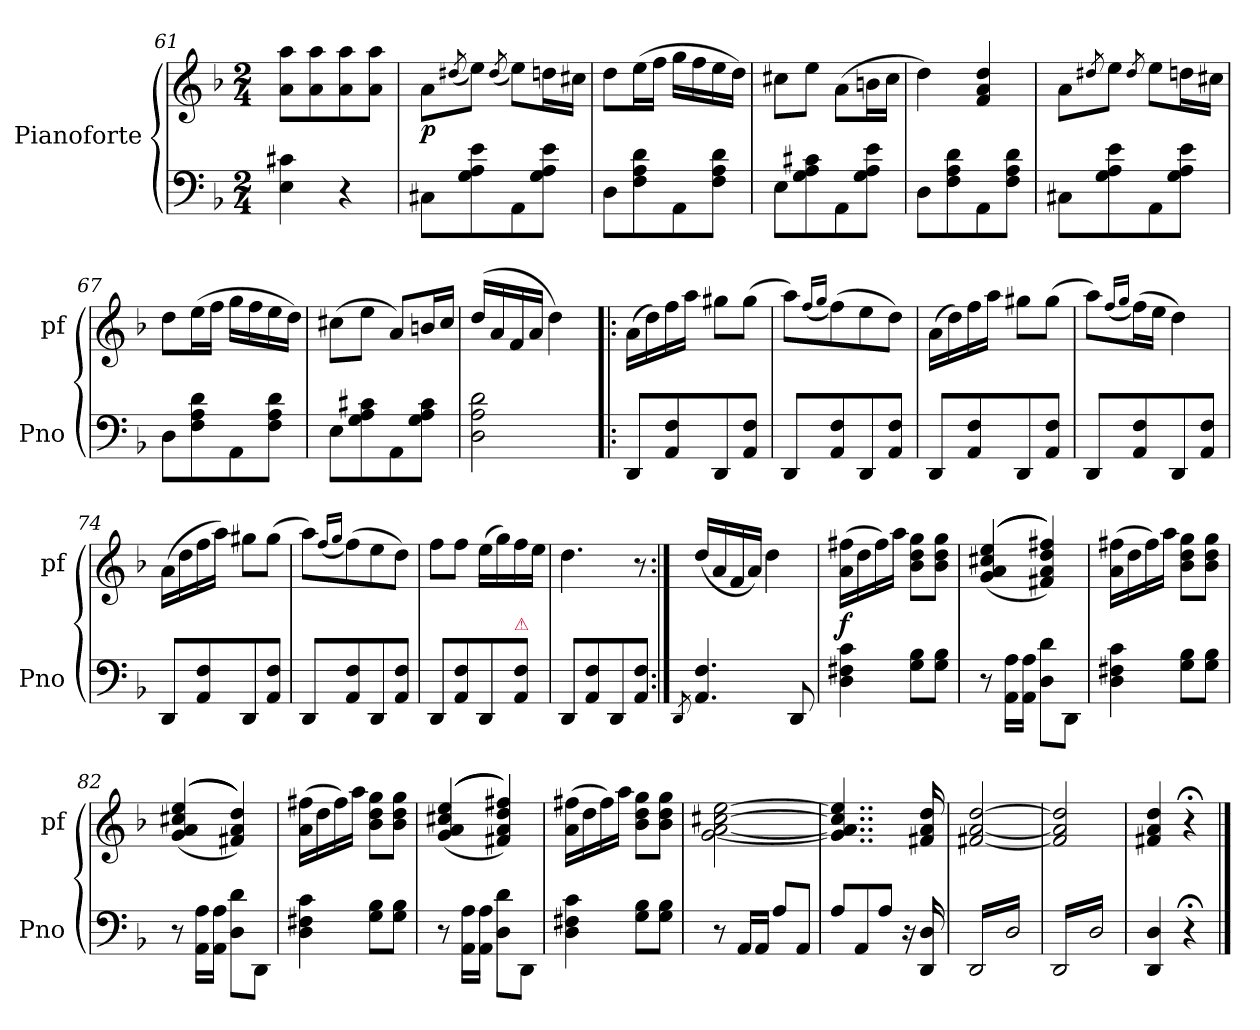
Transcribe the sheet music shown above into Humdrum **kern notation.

**kern	**kern	**dynam
*part2	*part1	*part1
*staff2	*staff1	*staff1
*I"Pianoforte	*I"Pianoforte	*
*I'Pno	*I'pf	*
*clefF4	*clefG2	*
*k[b-]	*k[b-]	*
*M2/4	*M2/4	*
=61	=61	=61
4E\ 4c#X\	8a\ 8aa\L	.
.	8a\ 8aa\	.
4r	8a\ 8aa\	.
.	8a\ 8aa\J	.
=62	=62	=62
8C#X\L	8a\L	p
.	(8qdd#X/	.
8G\ 8A\ 8e\	8ee\J)	.
.	(8qdd#/	.
8AA\	8ee\L)	.
8G\ 8A\ 8e\J	16ddn\L	.
.	16cc#X\JJ	.
=63	=63	=63
8D\L	8dd\L	.
8F\ 8A\ 8d\	(16ee\L	.
.	16ff\JJ	.
8AA\	16gg\LL	.
.	16ff\	.
8F\ 8A\ 8d\J	16ee\	.
.	16dd\JJ)	.
=64	=64	=64
8E\L	8cc#X\L	.
8G\ 8A\ 8c#X\	8ee\J	.
8AA\	(8a\L	.
8G\ 8A\ 8e\J	16bn\L	.
.	16cc#\JJ	.
=65	=65	=65
8D\L	4dd\)	.
8F\ 8A\ 8d\	.	.
8AA\	4f/ 4a/ 4dd/	.
8F\ 8A\ 8d\J	.	.
=66	=66	=66
8C#X\L	8a\L	.
.	8qdd#X/	.
8G\ 8A\ 8e\	8ee\J	.
.	8qdd#/	.
8AA\	8ee\L	.
8G\ 8A\ 8e\J	16ddn\L	.
.	16cc#X\JJ	.
=67	=67	=67
8D\L	8dd\L	.
8F\ 8A\ 8d\	(16ee\L	.
.	16ff\JJ	.
8AA\	16gg\LL	.
.	16ff\	.
8F\ 8A\ 8d\J	16ee\	.
.	16dd\JJ)	.
=68	=68	=68
8E\L	(8cc#X\L	.
8G\ 8A\ 8c#X\	8ee\J	.
8AA\	8a/L)	.
8G\ 8A\ 8c#\J	16bn/L	.
.	16cc#/JJ	.
=69	=69	=69
2D\ 2A\ 2d\	(<16dd/LL	.
.	16a/	.
.	16f/	.
.	16a/JJ	.
.	4dd\)	.
=70!|:	=70!|:	=70!|:
8DD/L	(16a\LL	.
.	16dd\)	.
8AA/ 8F/	16ff\	.
.	16aa\JJ	.
8DD/	8gg#X\L	.
8AA/ 8F/J	(8gg#\J	.
=71	=71	=71
8DD/L	8aa\L)	.
.	(16qqff/LL	.
.	16qqgg/JJ	.
8AA/ 8F/	(8ff\)	.
8DD/	8ee\	.
8AA/ 8F/J	8dd\J)	.
=72	=72	=72
8DD/L	(16a\LL	.
.	16dd\)	.
8AA/ 8F/	16ff\	.
.	16aa\JJ	.
8DD/	8gg#X\L	.
8AA/ 8F/J	(8gg#\J	.
=73	=73	=73
8DD/L	8aa\L)	.
.	(16qqff/LL	.
.	16qqgg/JJ	.
8AA/ 8F/	(16ff\L)	.
.	16ee\JJ	.
8DD/	4dd\)	.
8AA/ 8F/J	.	.
=74	=74	=74
8DD/L	(16a\LL	.
.	16dd\	.
8AA/ 8F/	16ff\	.
.	16aa\JJ)	.
8DD/	8gg#X\L	.
8AA/ 8F/J	(8gg#\J	.
=75	=75	=75
8DD/L	8aa\L)	.
.	(16qqff/LL	.
.	16qqgg/JJ	.
8AA/ 8F/	(8ff\)	.
8DD/	8ee\	.
8AA/ 8F/J	8dd\J)	.
=76	=76	=76
8DD/L	8ff\L	.
8AA/ 8F/	8ff\J	.
8DD/	(16ee\LL	.
.	16gg\)	.
!LO:TX:a:color=crimson:t=⚠	!	!
8AA/ 8F/J	16ff\	.
.	16ee\JJ	.
=77	=77	=77
8DD/L	4.dd\	.
8AA/ 8F/	.	.
8DD/	.	.
8AA/ 8F/J	8r	.
=78:|!	=78:|!	=78:|!
8qDD/	.	.
4.AA/ 4.F/	(16dd/LL	.
.	16a/	.
.	16f/	.
.	16a/JJ)	.
.	4dd\	.
8DD/	.	.
=79	=79	=79
4D\ 4F#X\ 4c\	(16a\ 16ff#X\LL	f
.	16dd\	.
.	16ff#\)	.
.	16aa\JJ	.
8G\ 8B-\L	8b-\ 8dd\ 8gg\L	.
8G\ 8B-\J	8b-\ 8dd\ 8gg\J	.
=80	=80	=80
8r	(<(>(>(>4g/ 4a/ 4cc#X/ 4ee/	.
16AA\ 16A\LL	.	.
16AA\ 16A\JJ	.	.
8D\ 8d\L	4f#X/ 4a/ 4dd/ 4ff#X/))))	.
8DD\J	.	.
=81	=81	=81
4D\ 4F#X\ 4c\	(16a\ 16ff#X\LL	.
.	16dd\	.
.	16ff#\)	.
.	16aa\JJ	.
8G\ 8B-\L	8b-\ 8dd\ 8gg\L	.
8G\ 8B-\J	8b-\ 8dd\ 8gg\J	.
=82	=82	=82
8r	(<(>(>(>4g/ 4a/ 4cc#X/ 4ee/	.
16AA\ 16A\LL	.	.
16AA\ 16A\JJ	.	.
8D\ 8d\L	4f#X/ 4a/ 4dd/))))	.
8DD\J	.	.
=83	=83	=83
4D\ 4F#X\ 4c\	(16a\ 16ff#X\LL	.
.	16dd\	.
.	16ff#\)	.
.	16aa\JJ	.
8G\ 8B-\L	8b-\ 8dd\ 8gg\L	.
8G\ 8B-\J	8b-\ 8dd\ 8gg\J	.
=84	=84	=84
8r	(<(>(>(>4g/ 4a/ 4cc#X/ 4ee/	.
16AA\ 16A\LL	.	.
16AA\ 16A\JJ	.	.
8D\ 8d\L	4f#X/ 4a/ 4dd/ 4ff#X/))))	.
8DD\J	.	.
=85	=85	=85
4D\ 4F#X\ 4c\	(16a\ 16ff#X\LL	.
.	16dd\	.
.	16ff#\)	.
.	16aa\JJ	.
8G\ 8B-\L	8b-\ 8dd\ 8gg\L	.
8G\ 8B-\J	8b-\ 8dd\ 8gg\J	.
=86	=86	=86
8r	[2g\ [2a\ [2cc#X\ [2ee\	.
16AA/LL	.	.
16AA/JJ	.	.
8A/L	.	.
8AA/J	.	.
=87	=87	=87
8A/L	4..g]/ 4..a]/ 4..cc#]/ 4..ee]/	.
8AA/	.	.
8A/J	.	.
16r	.	.
16DD/ 16D/	16f#X/ 16a/ 16dd/	.
=88	=88	=88
*tremolo	*	*
16DD/LL	[2f#X/ [2a/ [2dd/	.
16D/	.	.
16DD/	.	.
16D/	.	.
16DD/	.	.
16D/	.	.
16DD/	.	.
16D/JJ	.	.
=89	=89	=89
16DD/LL	2f#]/ 2a]/ 2dd]/	.
16D/	.	.
16DD/	.	.
16D/	.	.
16DD/	.	.
16D/	.	.
16DD/	.	.
16D/JJ	.	.
*Xtremolo	*	*
=90	=90	=90
4DD/ 4D/	4f#X/ 4a/ 4dd/	.
.	.	.
.	.	.
.	.	.
4r;<	4r;<	.
==	==	==
*-	*-	*-
